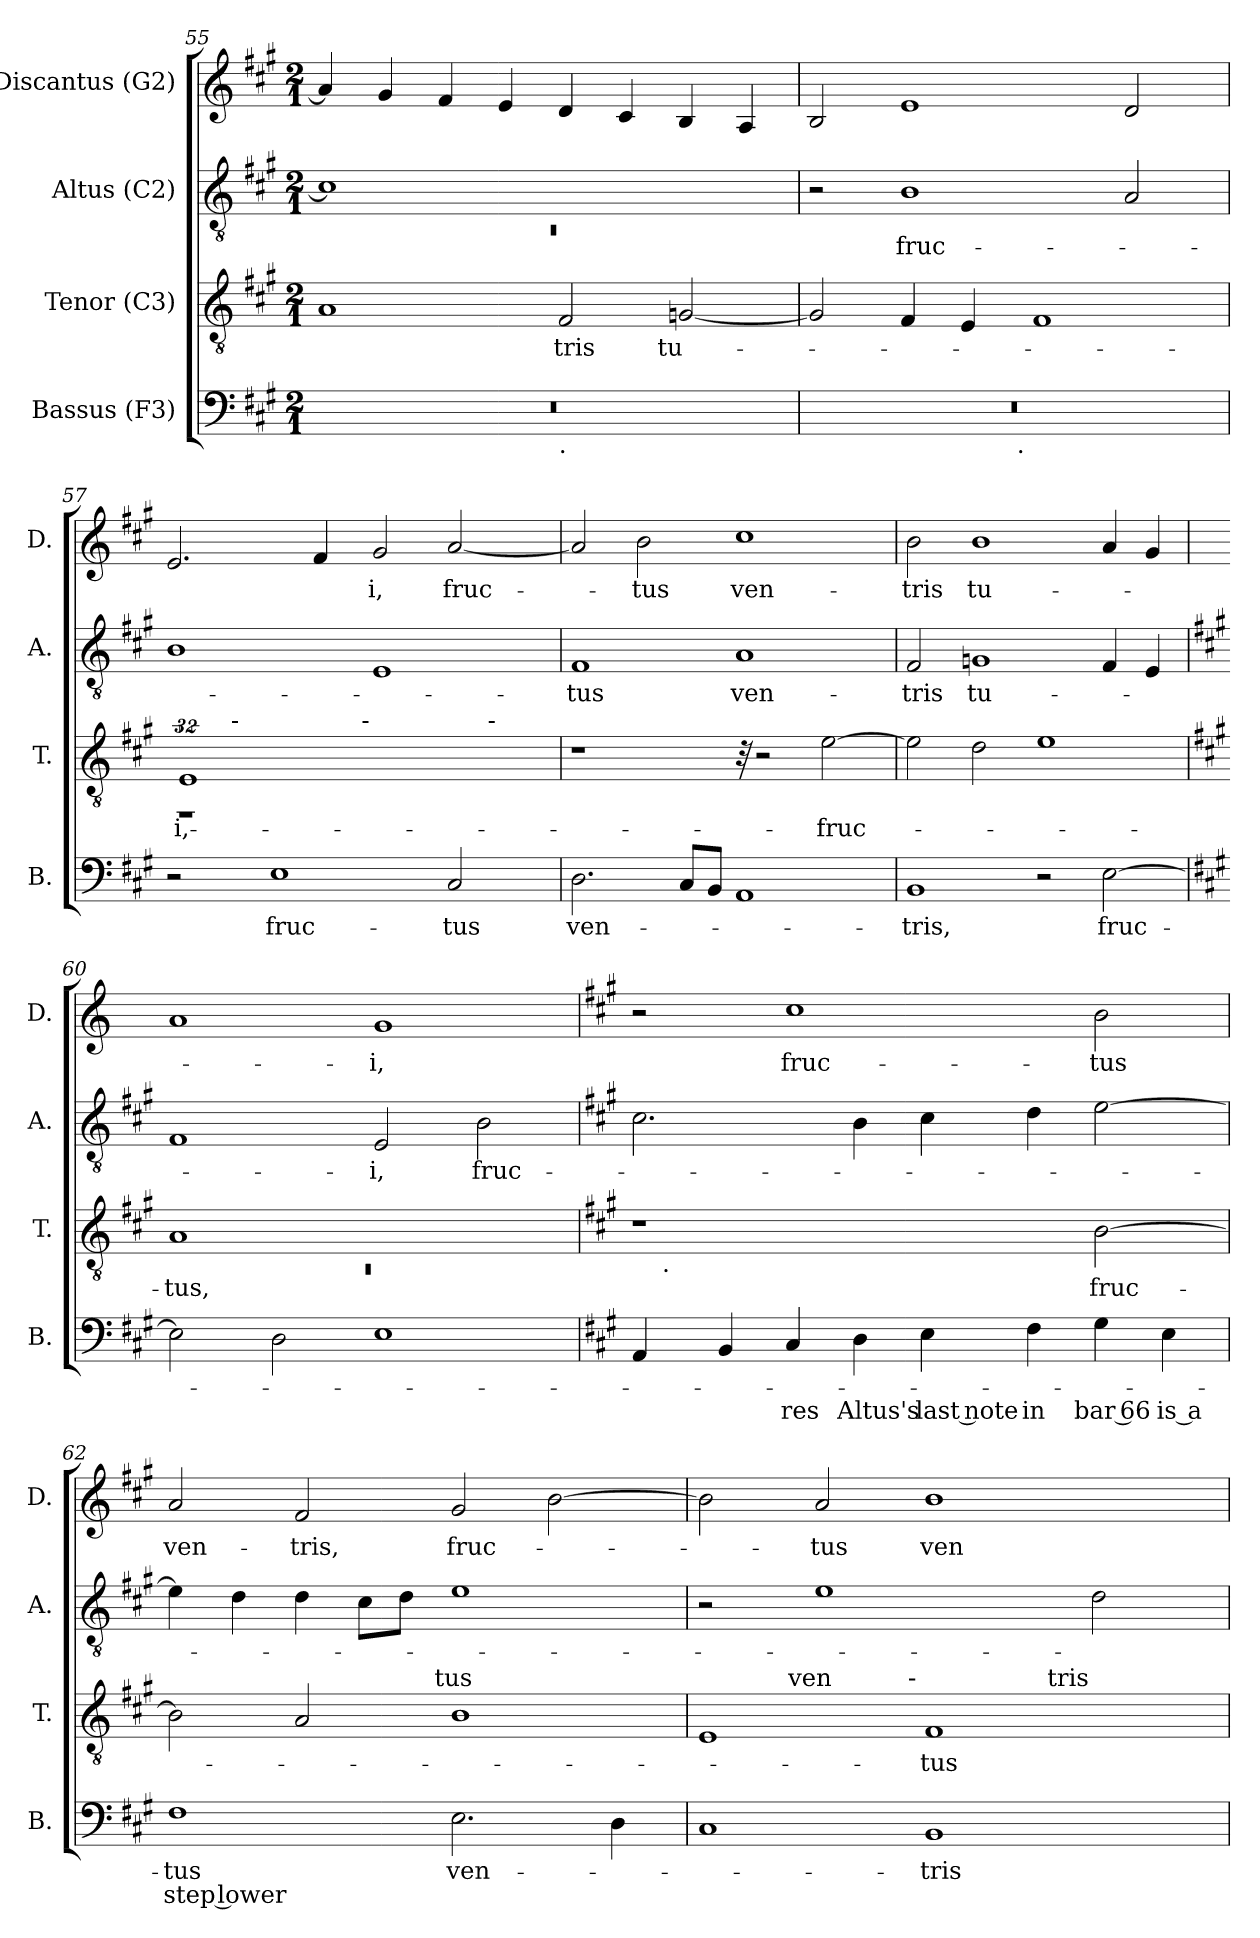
**kern	**text	**text	**kern	**text	**kern	**text	**kern	**text
*part4	*part4	*part4	*part3	*part3	*part2	*part2	*part1	*part1
*staff4	*staff4	*staff4	*staff3	*staff3	*staff2	*staff2	*staff1	*staff1
*I"Bassus (F3)	*	*	*I"Tenor (C3)	*	*I"Altus (C2)	*	*I"Discantus (G2)	*
*I'B.	*	*	*I'T.	*	*I'A.	*	*I'D.	*
*clefF4	*	*	*clefGv2	*	*clefGv2	*	*clefG2	*
*k[f#c#g#]	*	*	*k[f#c#g#]	*	*k[f#c#g#]	*	*k[f#c#g#]	*
*A:	*	*	*A:	*	*A:	*	*A:	*
*M2/1	*	*	*M2/1	*	*M2/1	*	*M2/1	*
=55	=55	=55	=55	=55	=55	=55	=55	=55
*	*	*	*	*	*^	*	*	*
!	!	!	!	!	!	!LO:N:vis=1	!	!	!
*^	*	*	*	*	*	*	*	*	*
0r	1ryy	.	.	1A	.	1c#]	0rC	.	4a/]	.
.	.	.	.	.	.	.	.	.	4g#/	.
.	.	.	.	.	.	.	.	.	4f#/	.
.	.	.	.	.	.	.	.	.	4e/	.
!	!LO:TX:b:t=.	!	!	!	!	!	!	!	!	!
!	!	!	!	!	!LO:LY:b	!	!	!	!	!
.	1ryy	.	.	2F#/	-tris	1ryy	.	.	4d/	.
.	.	.	.	.	.	.	.	.	4c#/	.
!	!	!	!	!	!LO:LY:b	!	!	!	!	!
.	.	.	.	[<2Gn/	tu-	.	.	.	4B/	.
.	.	.	.	.	.	.	.	.	4A/	.
*	*	*	*	*	*	*v	*v	*	*	*
=56	=56	=56	=56	=56	=56	=56	=56	=56	=56
0r	2ryy	.	.	2G/]	.	2r	.	2B/	.
!	!	!	!	!	!	!	!LO:LY:b	!	!
.	4...ryy	.	.	4F#/	.	1B	fruc-	1e	.
.	.	.	.	4E/	.	.	.	.	.
!	!LO:TX:b:t=.	!	!	!	!	!	!	!	!
.	1ryy	.	.	.	.	.	.	.	.
.	.	.	.	1F#	.	.	.	.	.
.	.	.	.	.	.	2A/	.	2d/	.
.	32ryy	.	.	.	.	.	.	.	.
!!LO:LB:g=z
=57	=57	=57	=57	=57	=57	=57	=57	=57	=57
*	*	*	*	*^	*	*	*	*	*
*	*	*	*	*	*^	*	*	*	*	*
!LO:TX:a:t=-	!	!	!	!	!	!	!	!	!	!	!
*v	*v	*	*	*	*	*	*	*	*	*	*
2r	.	.	4ryy	32ryy	32ryy	.	1B	.	2.e/	.
!	!	!	!	!	!	!LO:LY:b	!	!	!	!
.	.	.	.	1E	32%63r	-i,	.	.	.	.
.	.	.	32ryy	.	.	.	.	.	.	.
!	!	!	!LO:TX:a:t=-	!	!	!	!	!	!	!
.	.	.	2ryy	.	.	.	.	.	.	.
!	!LO:LY:b	!	!	!	!	!	!	!	!	!
1E	fruc-	.	.	.	.	.	.	.	.	.
.	.	.	.	.	.	.	.	.	4f#/	.
.	.	.	8.ryy	.	.	.	.	.	.	.
!	!	!	!LO:TX:a:t=-	!	!	!	!	!	!	!
.	.	.	1ryy	.	.	.	.	.	.	.
!	!	!	!	!	!	!	!	!	!	!LO:LY:b
.	.	.	.	.	.	.	1E	.	2g#/	-i,
.	.	.	.	2ryy	.	.	.	.	.	.
!	!LO:LY:b	!	!	!	!	!	!	!	!	!LO:LY:b
2C#/	-tus	.	.	.	.	.	.	.	[<2a/	fruc-
.	.	.	.	8ryy	.	.	.	.	.	.
!	!	!	!	!LO:TX:a:t=-	!	!	!	!	!	!
.	.	.	.	4ryy	.	.	.	.	.	.
.	.	.	.	16.ryy	.	.	.	.	.	.
.	.	.	32ryy	.	.	.	.	.	.	.
*	*	*	*v	*v	*v	*	*	*	*	*
=58	=58	=58	=58	=58	=58	=58	=58	=58
!	!LO:LY:b	!	!	!	!	!LO:LY:b	!	!
2.D\	ven-	.	1r	.	1F#	-tus	2a/]	.
!	!	!	!	!	!	!	!	!LO:LY:b
.	.	.	.	.	.	.	2b\	-tus
8C#/L	.	.	.	.	.	.	.	.
8BB/J	.	.	.	.	.	.	.	.
!	!	!	!	!	!	!LO:LY:b	!	!LO:LY:b
1AA	.	.	32r	.	1A	ven-	1cc#	ven-
.	.	.	2r	.	.	.	.	.
!	!	!	!	!LO:LY:b	!	!	!	!
.	.	.	[>2e\	fruc-	.	.	.	.
32ryy	.	.	.	.	32ryy	.	32ryy	.
=59	=59	=59	=59	=59	=59	=59	=59	=59
!	!LO:LY:b	!	!	!	!	!LO:LY:b	!	!LO:LY:b
1BB	-tris,	.	2e\]	.	2F#/	-tris	2b\	-tris
!	!	!	!	!	!	!LO:LY:b	!	!LO:LY:b
.	.	.	2d\	.	1Gn	tu-	1b	tu-
2r	.	.	1e	.	.	.	.	.
!	!LO:LY:b	!	!	!	!	!	!	!
[>2E\	fruc-	.	.	.	4F#/	.	4a/	.
.	.	.	.	.	4E/	.	4g#/	.
=60	=60	=60	=60	=60	=60	=60	=60	=60
*	*	*	*	*	*	*	*k[]	*
*	*	*	*	*	*	*	*C:	*
*	*	*	*^	*	*	*	*	*
!	!	!	!	!LO:N:vis=1	!LO:LY:b	!	!	!	!
2E\]	.	.	1A	0rC	-tus,	1F#	.	1a	.
2D\	.	.	.	.	.	.	.	.	.
!	!	!	!	!	!	!	!LO:LY:b	!	!LO:LY:b
1E	.	.	1ryy	.	.	2E/	-i,	1g	-i,
!	!	!	!	!	!	!	!LO:LY:b	!	!
.	.	.	.	.	.	2B\	fruc-	.	.
!!LO:PB:g=z
=61	=61	=61	=61	=61	=61	=61	=61	=61	=61
*	*	*	*	*	*	*	*	*k[f#c#g#]	*
*	*	*	*	*	*	*	*	*A:	*
4AA/	.	.	1r	16ryy	.	2.c#\	.	2r	.
!	!	!	!	!LO:TX:b:t=.	!	!	!	!	!
.	.	.	.	1ryy	.	.	.	.	.
4BB/	.	.	.	.	.	.	.	.	.
!	!	!LO:LY:b	!	!	!	!	!	!	!LO:LY:b
4C#/	.	res	.	.	.	.	.	1cc#	fruc-
!	!	!LO:LY:b	!	!	!	!	!	!	!
4D\	.	Altus's	.	.	.	4B\	.	.	.
!	!	!LO:LY:b	!	!	!	!	!	!	!
4E\	.	last note	2ryy	.	.	4c#\	.	.	.
.	.	.	.	2...ryy	.	.	.	.	.
!	!	!LO:LY:b	!	!	!	!	!	!	!
4F#\	.	in	.	.	.	4d\	.	.	.
!	!	!LO:LY:b	!	!	!LO:LY:b	!	!	!	!LO:LY:b
4G#\	.	bar 66	[>2B\	.	fruc-	[>2e\	.	2b\	-tus
!	!	!LO:LY:b	!	!	!	!	!	!	!
4E\	.	is a	.	.	.	.	.	.	.
=62	=62	=62	=62	=62	=62	=62	=62	=62	=62
!	!LO:LY:b	!LO:LY:b	!	!	!	!	!	!	!LO:LY:b
1F#	-tus	step lower	2B\]	2ryy	.	4e\]	.	2a/	ven-
.	.	.	.	.	.	4d\	.	.	.
!	!	!	!	!	!	!	!	!	!LO:LY:b
.	.	.	2A/	4...ryy	.	4d\	.	2f#/	-tris,
.	.	.	.	.	.	8c#\L	.	.	.
.	.	.	.	.	.	8d\J	.	.	.
!	!	!	!	!LO:TX:a:t=tus	!	!	!	!	!
.	.	.	.	1ryy	.	.	.	.	.
!	!LO:LY:b	!	!	!	!	!	!	!	!LO:LY:b
2.E\	ven-	.	1B	.	.	1e	.	2g#/	fruc-
.	.	.	.	.	.	.	.	[>2b\	.
4D\	.	.	.	.	.	.	.	.	.
.	.	.	.	32ryy	.	.	.	.	.
=63	=63	=63	=63	=63	=63	=63	=63	=63	=63
*	*	*	*^	*^	*	*	*	*	*
1C#	.	.	1E	4..ryy	2ryy	1ryy	.	2r	.	2b\]	.
!	!	!	!	!LO:TX:a:t=ven	!	!	!	!	!	!	!
.	.	.	.	1ryy	.	.	.	.	.	.	.
!	!	!	!	!	!	!	!	!	!	!	!LO:LY:b
.	.	.	.	.	4...ryy	.	.	1e	.	2a/	-tus
!	!	!	!	!	!LO:TX:a:t=-	!	!	!	!	!	!
.	.	.	.	.	1ryy	.	.	.	.	.	.
!	!LO:LY:b	!	!	!	!	!	!LO:LY:b	!	!	!	!LO:LY:b
1BB	-tris	.	1F#	.	.	4ryy	-tus	.	.	1b	ven-
.	.	.	.	.	.	8ryy	.	.	.	.	.
.	.	.	.	.	.	32ryy	.	.	.	.	.
!	!	!	!	!	!	!LO:TX:a:t=tris	!	!	!	!	!
.	.	.	.	.	.	2ryy	.	.	.	.	.
.	.	.	.	2ryy	.	.	.	.	.	.	.
.	.	.	.	.	.	.	.	2d\	.	.	.
.	.	.	.	.	.	16.ryy	.	.	.	.	.
.	.	.	.	16ryy	.	.	.	.	.	.	.
.	.	.	.	.	32ryy	.	.	.	.	.	.
*	*	*	*v	*v	*v	*v	*	*	*	*	*
=	=	=	=	=	=	=	=	=
*-	*-	*-	*-	*-	*-	*-	*-	*-
